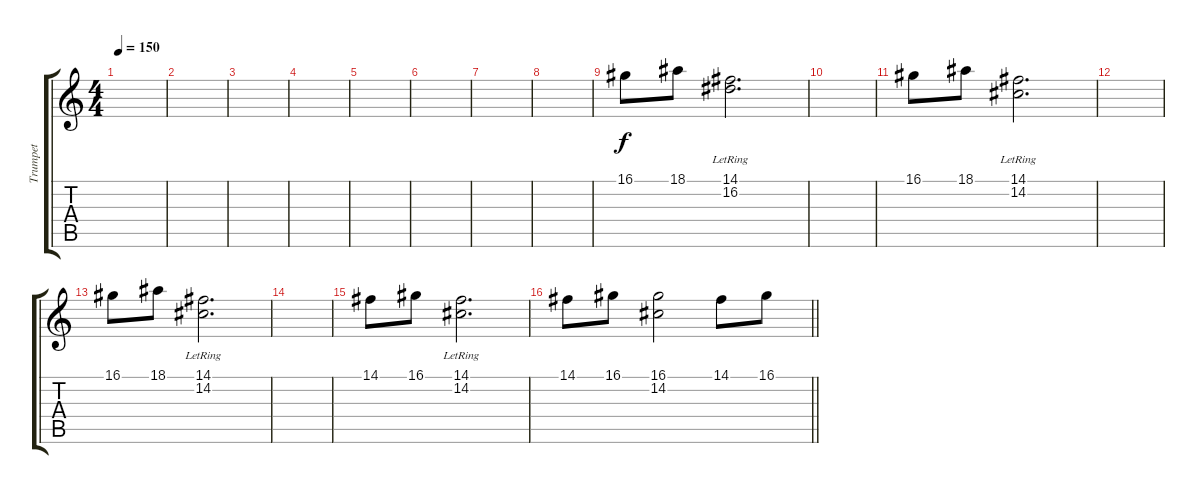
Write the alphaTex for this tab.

\track ("Trumpet" "Trumpet") {instrument trumpet}
\staff {score tabs}
\tuning (E4 B3 G3 D3 A2 E2) {hide}
\ts (4 4)
\tempo 150
\clef g2
\ks c
|
|
|
|
|
|
|
|
16.1.8{volume 13} 18.1.8 (14.1{lr} 16.2{lr}).2{d} |
|
16.1.8 18.1.8 (14.1{lr} 14.2{lr}).2{d} |
|
16.1.8 18.1.8 (14.1{lr} 14.2{lr}).2{d} |
|
14.1.8 16.1.8 (14.1{lr} 14.2{lr}).2{d} |
\barLineRight lightlight
14.1.8 16.1.8 (16.1 14.2).2 14.1.8 16.1.8
